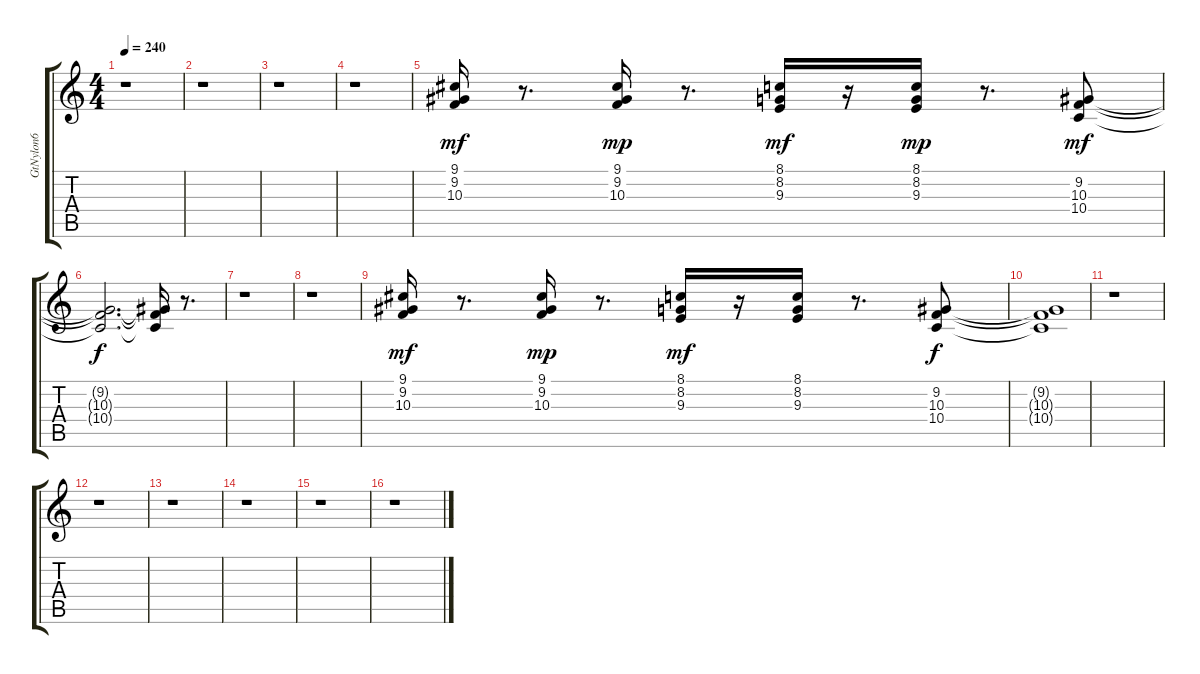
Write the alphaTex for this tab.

\track ("GtNylon6" "GtNylon6") {instrument acousticgrandpiano}
\staff {score tabs}
\tuning (E4 B3 G3 D3 A2 E2) {hide}
\ts (4 4)
\tempo 240
\clef g2
\ks c
r.1{dy mf} |
r.1 |
r.1 |
r.1 |
(9.1 9.2 10.3).16{volume 12 instrument acousticguitarnylon} r.8{d} (9.1 9.2 10.3).16{dy mp} r.8{d} (8.1 8.2 9.3).16{dy mf} r.16 (8.1 8.2 9.3).16{dy mp} r.8{d} (9.2 10.3 10.4).8{dy mf} |
(9.2{t} 10.3{t} 10.4{t}).2{d dy f} (9.2{t} 10.3{t} 10.4{t}).16 r.8{d} |
r.1 |
r.1 |
(9.1 9.2 10.3).16{dy mf} r.8{d} (9.1 9.2 10.3).16{dy mp} r.8{d} (8.1 8.2 9.3).16{dy mf} r.16 (8.1 8.2 9.3).16 r.8{d} (9.2 10.3 10.4).8{dy f} |
(9.2{t} 10.3{t} 10.4{t}).1 |
r.1 |
r.1 |
r.1 |
r.1 |
r.1 |
r.1
